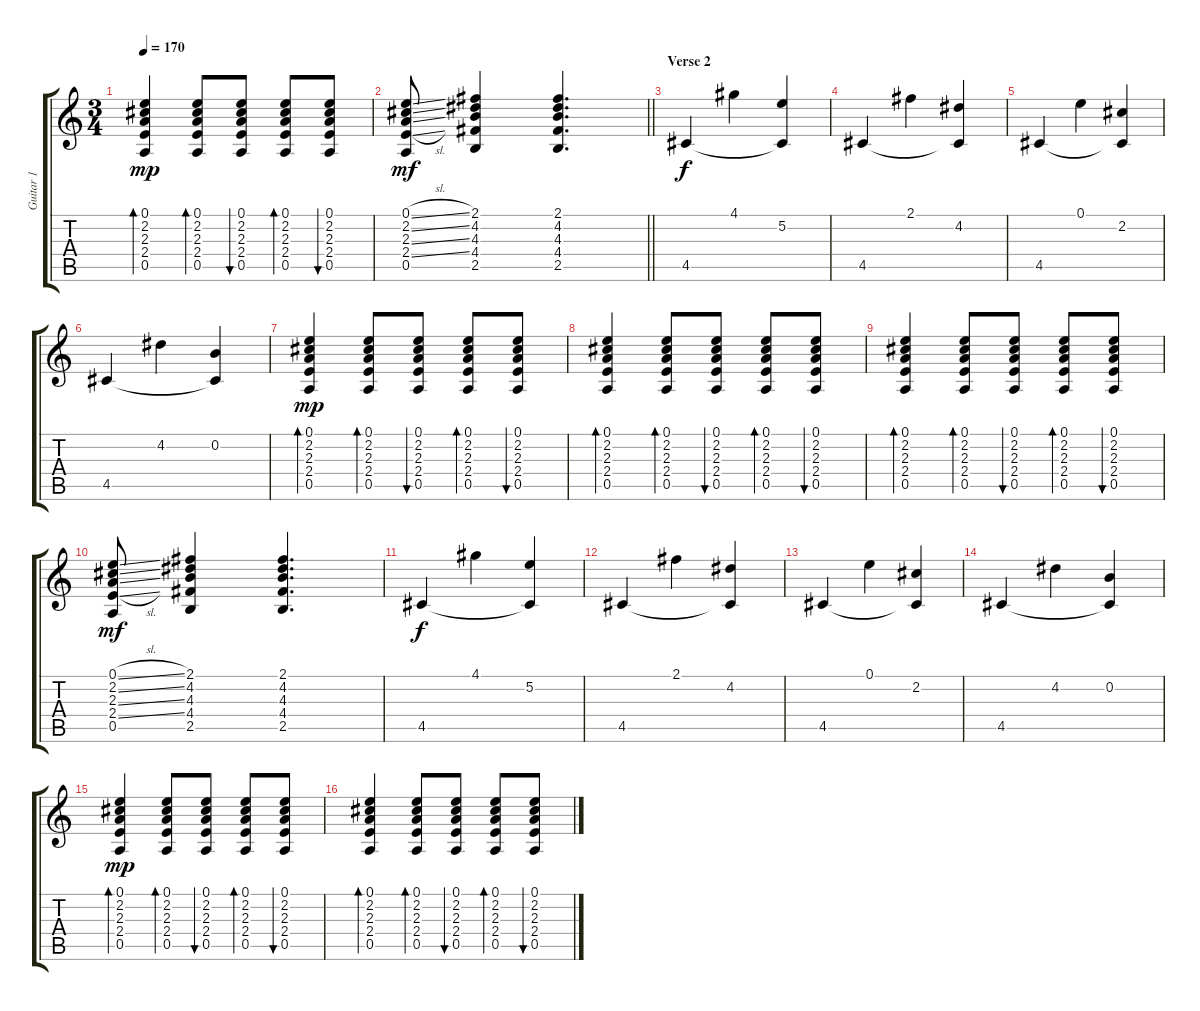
\track ("Guitar 1" "Guitar 1") {instrument electricguitarclean}
\staff {score tabs}
\tuning (E4 B3 G3 D3 A2 E2) {hide}
\ts (3 4)
\tempo 170
\clef g2
\ks c
(0.1 2.2 2.3 2.4 0.5).4{bd 60 dy mp} (0.1 2.2 2.3 2.4 0.5).8{bd 60} (0.1 2.2 2.3 2.4 0.5).8{bu 60} (0.1 2.2 2.3 2.4 0.5).8{bd 60} (0.1 2.2 2.3 2.4 0.5).8{bu 60} |
\barLineRight lightlight
(0.1{sl} 2.2{sl} 2.3{sl} 2.4{sl} 0.5).8{dy mf} (2.1 4.2 4.3 4.4 2.5).4 (2.1 4.2 4.3 4.4 2.5).4{d} |
\section ("" "Verse 2")
4.5.4{dy f} 4.1.4 (5.2 4.5{t}).4 |
4.5.4 2.1.4 (4.2 4.5{t}).4 |
4.5.4 0.1.4 (2.2 4.5{t}).4 |
4.5.4 4.2.4 (0.2 4.5{t}).4 |
(0.1 2.2 2.3 2.4 0.5).4{bd 60 dy mp} (0.1 2.2 2.3 2.4 0.5).8{bd 60} (0.1 2.2 2.3 2.4 0.5).8{bu 60} (0.1 2.2 2.3 2.4 0.5).8{bd 60} (0.1 2.2 2.3 2.4 0.5).8{bu 60} |
(0.1 2.2 2.3 2.4 0.5).4{bd 60} (0.1 2.2 2.3 2.4 0.5).8{bd 60} (0.1 2.2 2.3 2.4 0.5).8{bu 60} (0.1 2.2 2.3 2.4 0.5).8{bd 60} (0.1 2.2 2.3 2.4 0.5).8{bu 60} |
(0.1 2.2 2.3 2.4 0.5).4{bd 60} (0.1 2.2 2.3 2.4 0.5).8{bd 60} (0.1 2.2 2.3 2.4 0.5).8{bu 60} (0.1 2.2 2.3 2.4 0.5).8{bd 60} (0.1 2.2 2.3 2.4 0.5).8{bu 60} |
(0.1{sl} 2.2{sl} 2.3{sl} 2.4{sl} 0.5).8{dy mf} (2.1 4.2 4.3 4.4 2.5).4 (2.1 4.2 4.3 4.4 2.5).4{d} |
4.5.4{dy f} 4.1.4 (5.2 4.5{t}).4 |
4.5.4 2.1.4 (4.2 4.5{t}).4 |
4.5.4 0.1.4 (2.2 4.5{t}).4 |
4.5.4 4.2.4 (0.2 4.5{t}).4 |
(0.1 2.2 2.3 2.4 0.5).4{bd 30 dy mp} (0.1 2.2 2.3 2.4 0.5).8{bd 60} (0.1 2.2 2.3 2.4 0.5).8{bu 60} (0.1 2.2 2.3 2.4 0.5).8{bd 60} (0.1 2.2 2.3 2.4 0.5).8{bu 60} |
(0.1 2.2 2.3 2.4 0.5).4{bd 60} (0.1 2.2 2.3 2.4 0.5).8{bd 60} (0.1 2.2 2.3 2.4 0.5).8{bu 60} (0.1 2.2 2.3 2.4 0.5).8{bd 60} (0.1 2.2 2.3 2.4 0.5).8{bu 60}
